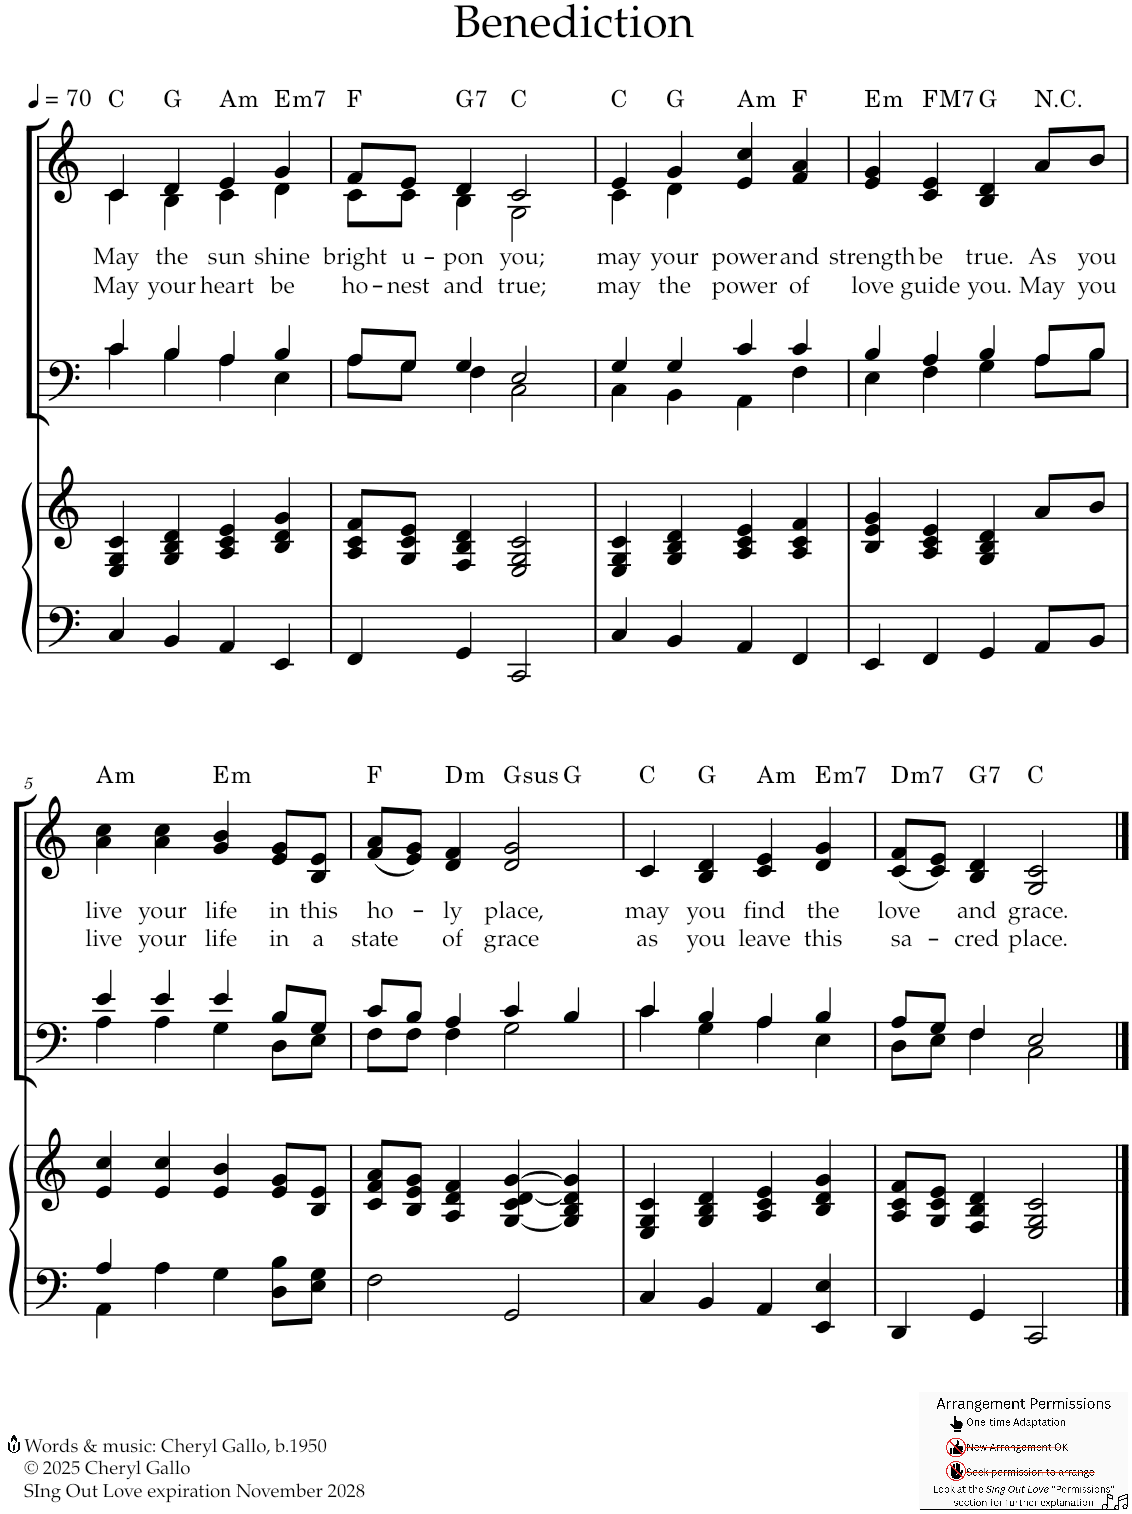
**kern	**kern	**kern	**kern	**text	**text	**harte
*part3	*part3	*part2	*part1	*part1	*part1	*part1
*staff4	*staff3	*staff2	*staff1	*staff1	*staff1	*
*I"Piano	*	*I"Voice	*I"Voice	*	*	*
*I'Pno	*	*I'V	*I'V	*	*	*
*clefF4	*clefG2	*clefF4	*clefG2	*	*	*
*k[]	*k[]	*k[]	*k[]	*	*	*
=1	=1	=1	=1	=1	=1	=1
*	*	*^	*^	*	*	*
!	!	!	!	!	!	!LO:LY:b	!LO:LY:b	!
4C/	4E/ 4G/ 4c/	4c/	4c\	4c/	4c\	May	May	C:maj
!	!	!	!	!	!	!LO:LY:b	!LO:LY:b	!
4BB/	4G/ 4B/ 4d/	4B/	4B\	4d/	4B\	the	your	G:maj
!	!	!	!	!	!	!LO:LY:b	!LO:LY:b	!LO:H:kt=m
4AA/	4A/ 4c/ 4e/	4A/	4A\	4e/	4c\	sun	heart	A:min
!	!	!	!	!	!	!LO:LY:b	!LO:LY:b	!LO:H:kt=m7
4EE/	4B/ 4d/ 4g/	4B/	4E\	4g/	4d\	shine	be	E:min7
=2	=2	=2	=2	=2	=2	=2	=2	=2
!	!	!	!	!	!	!LO:LY:b	!LO:LY:b	!
4FF/	8A/ 8c/ 8f/L	8A/L	8A\L	8f/L	8c\L	bright	ho-	F:maj
!	!	!	!	!	!	!LO:LY:b	!LO:LY:b	!
.	8G/ 8c/ 8e/J	8G/J	8G\J	8e/J	8c\J	u-	-nest	.
!	!	!	!	!	!	!LO:LY:b	!LO:LY:b	!LO:H:kt=7
4GG/	4F/ 4B/ 4d/	4G/	4F\	4d/	4B\	-pon	and	G:7
!	!	!	!	!	!	!LO:LY:b	!LO:LY:b	!
2CC/	2E/ 2G/ 2c/	2E/	2C\	2c/	2G\	you;	true;	C:maj
=3	=3	=3	=3	=3	=3	=3	=3	=3
!	!	!	!	!	!	!LO:LY:b	!LO:LY:b	!
4C/	4E/ 4G/ 4c/	4G/	4C\	4e/	4c\	may	may	C:maj
!	!	!	!	!	!	!LO:LY:b	!LO:LY:b	!
4BB/	4G/ 4B/ 4d/	4G/	4BB\	4g/	4d\	your	the	G:maj
!	!	!	!	!	!	!LO:LY:b	!LO:LY:b	!LO:H:kt=m
4AA/	4A/ 4c/ 4e/	4c/	4AA\	4e/ 4cc/	2ryy	power	power	A:min
!	!	!	!	!	!	!LO:LY:b	!LO:LY:b	!
4FF/	4A/ 4c/ 4f/	4c/	4F\	4f/ 4a/	.	and	of	F:maj
*	*	*	*	*v	*v	*	*	*
=4	=4	=4	=4	=4	=4	=4	=4
!	!	!	!	!	!LO:LY:b	!LO:LY:b	!
4EE/	4B/ 4e/ 4g/	4B/	4E\	4e/ 4g/	strength	love	.
!	!	!	!	!	!LO:LY:b	!LO:LY:b	!
4FF/	4A/ 4c/ 4e/	4A/	4F\	4c/ 4e/	be	guide	.
!	!	!	!	!	!LO:LY:b	!LO:LY:b	!
4GG/	4G/ 4B/ 4d/	4B/	4G\	4B/ 4d/	true.	you.	.
!	!	!	!	!	!LO:LY:b	!LO:LY:b	!
8AA/L	8a/L	8A/L	8A\L	8a/L	As	May	.
!	!	!	!	!	!LO:LY:b	!LO:LY:b	!
8BB/J	8b/J	8B/J	8B\J	8b/J	you	you	.
!!LO:LB:g=z
=5	=5	=5	=5	=5	=5	=5	=5
*^	*	*	*	*	*	*	*
!	!	!	!	!	!	!LO:LY:b	!LO:LY:b	!
4A/	4AA\	4e/ 4cc/	4e/	4A\	4a\ 4cc\	live	live	.
!	!	!	!	!	!	!LO:LY:b	!LO:LY:b	!
4A\	2.ryy	4e/ 4cc/	4e/	4A\	4a\ 4cc\	your	your	.
!	!	!	!	!	!	!LO:LY:b	!LO:LY:b	!
4G\	.	4e/ 4b/	4e/	4G\	4g/ 4b/	life	life	.
!	!	!	!	!	!	!LO:LY:b	!LO:LY:b	!
8D\ 8B\L	.	8e/ 8g/L	8B/L	8D\L	8e/ 8g/L	in	in	.
!	!	!	!	!	!	!LO:LY:b	!LO:LY:b	!
8E\ 8G\J	.	8B/ 8e/J	8G/J	8E\J	8B/ 8e/J	this	a	.
*v	*v	*	*	*	*	*	*	*
=6	=6	=6	=6	=6	=6	=6	=6
!	!	!	!	!	!LO:LY:b	!LO:LY:b	!
2F\	8c/ 8f/ 8a/L	8c/L	8F\L	(8f/ 8a/L	ho-	state	.
.	8B/ 8e/ 8g/J	8B/J	8F\J	8e/ 8g/J)	.	.	.
!	!	!	!	!	!LO:LY:b	!LO:LY:b	!
.	4A/ 4d/ 4f/	4A/	4F\	4d/ 4f/	-ly	of	.
!	!	!	!	!	!LO:LY:b	!LO:LY:b	!
2GG/	[<4G/ 4c/ [<4d/ [>4g/	4c/	2G\	2d/ 2g/	place,	grace	.
.	4G/] 4B/ 4d/] 4g/]	4B/	.	.	.	.	.
=7	=7	=7	=7	=7	=7	=7	=7
!	!	!	!	!	!LO:LY:b	!LO:LY:b	!
4C/	4E/ 4G/ 4c/	4c/	4c\	4c/	may	as	.
!	!	!	!	!	!LO:LY:b	!LO:LY:b	!
4BB/	4G/ 4B/ 4d/	4B/	4G\	4B/ 4d/	you	you	.
!	!	!	!	!	!LO:LY:b	!LO:LY:b	!
4AA/	4A/ 4c/ 4e/	4A/	4A\	4c/ 4e/	ﬁnd	leave	.
!	!	!	!	!	!LO:LY:b	!LO:LY:b	!
4EE/ 4E/	4B/ 4d/ 4g/	4B/	4E\	4d/ 4g/	the	this	.
=8	=8	=8	=8	=8	=8	=8	=8
!	!	!	!	!	!LO:LY:b	!LO:LY:b	!
4DD/	8A/ 8c/ 8f/L	8A/L	8D\L	(8c/ 8f/L	love	sa-	.
.	8G/ 8c/ 8e/J	8G/J	8E\J	8c/ 8e/J)	.	.	.
!	!	!	!	!	!LO:LY:b	!LO:LY:b	!
4GG/	4F/ 4B/ 4d/	4F/	4F\	4B/ 4d/	and	-cred	.
!	!	!	!	!	!LO:LY:b	!LO:LY:b	!
2CC/	2E/ 2G/ 2c/	2E/	2C\	2G/ 2c/	grace.	place.	.
*	*	*v	*v	*	*	*	*
==	==	==	==	==	==	==
*-	*-	*-	*-	*-	*-	*-
